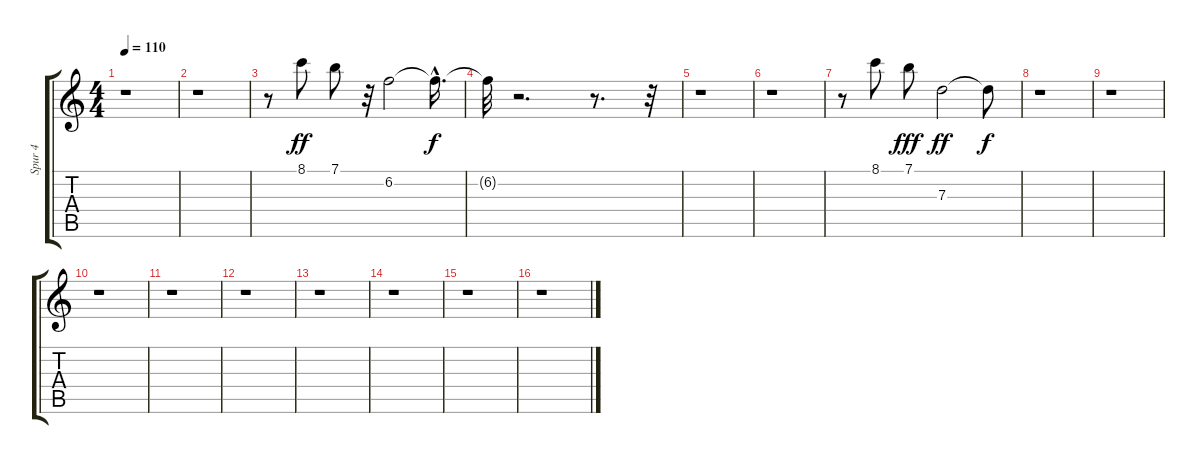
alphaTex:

\track ("Spur 4" "Spur 4") {instrument overdrivenguitar}
\staff {score tabs}
\tuning (E4 B3 G3 D3 A2 E2) {hide}
\ts (4 4)
\tempo 110
\clef g2
\ks c
r.1{dy f} |
r.1 |
r.8 8.1.8{dy ff} 7.1.8 r.32 6.2.2 6.2{hac t}.16{d dy f} |
6.2{t}.32 r.2{d} r.8{d} r.32 |
r.1 |
r.1 |
r.8 8.1.8 7.1.8{dy fff} 7.3.2{dy ff} 7.3{t}.8{dy f} |
r.1 |
r.1 |
r.1 |
r.1 |
r.1 |
r.1 |
r.1 |
r.1 |
r.1
